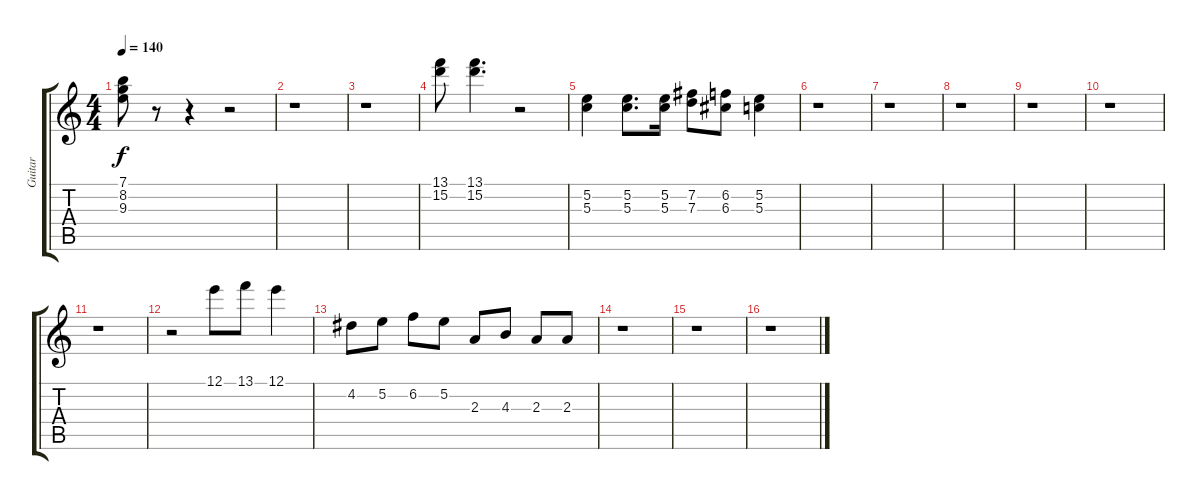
\track ("Guitar" "Guitar") {instrument distortionguitar}
\staff {score tabs}
\tuning (E4 B3 G3 D3 A2 E2) {hide}
\ts (4 4)
\tempo 140
\clef g2
\ks c
(7.1 8.2 9.3).8{dy f} r.8 r.4 r.2 |
r.1 |
r.1 |
(13.1 15.2).8 (13.1 15.2).4{d} r.2 |
(5.2 5.3).4 (5.2 5.3).8{d} (5.2 5.3).16 (7.2 7.3).8 (6.2 6.3).8 (5.2 5.3).4 |
r.1 |
r.1 |
r.1 |
r.1 |
r.1 |
r.1 |
r.2 12.1.8 13.1.8 12.1.4 |
4.2.8 5.2.8 6.2.8 5.2.8 2.3.8 4.3.8 2.3.8 2.3.8 |
r.1 |
r.1 |
r.1
